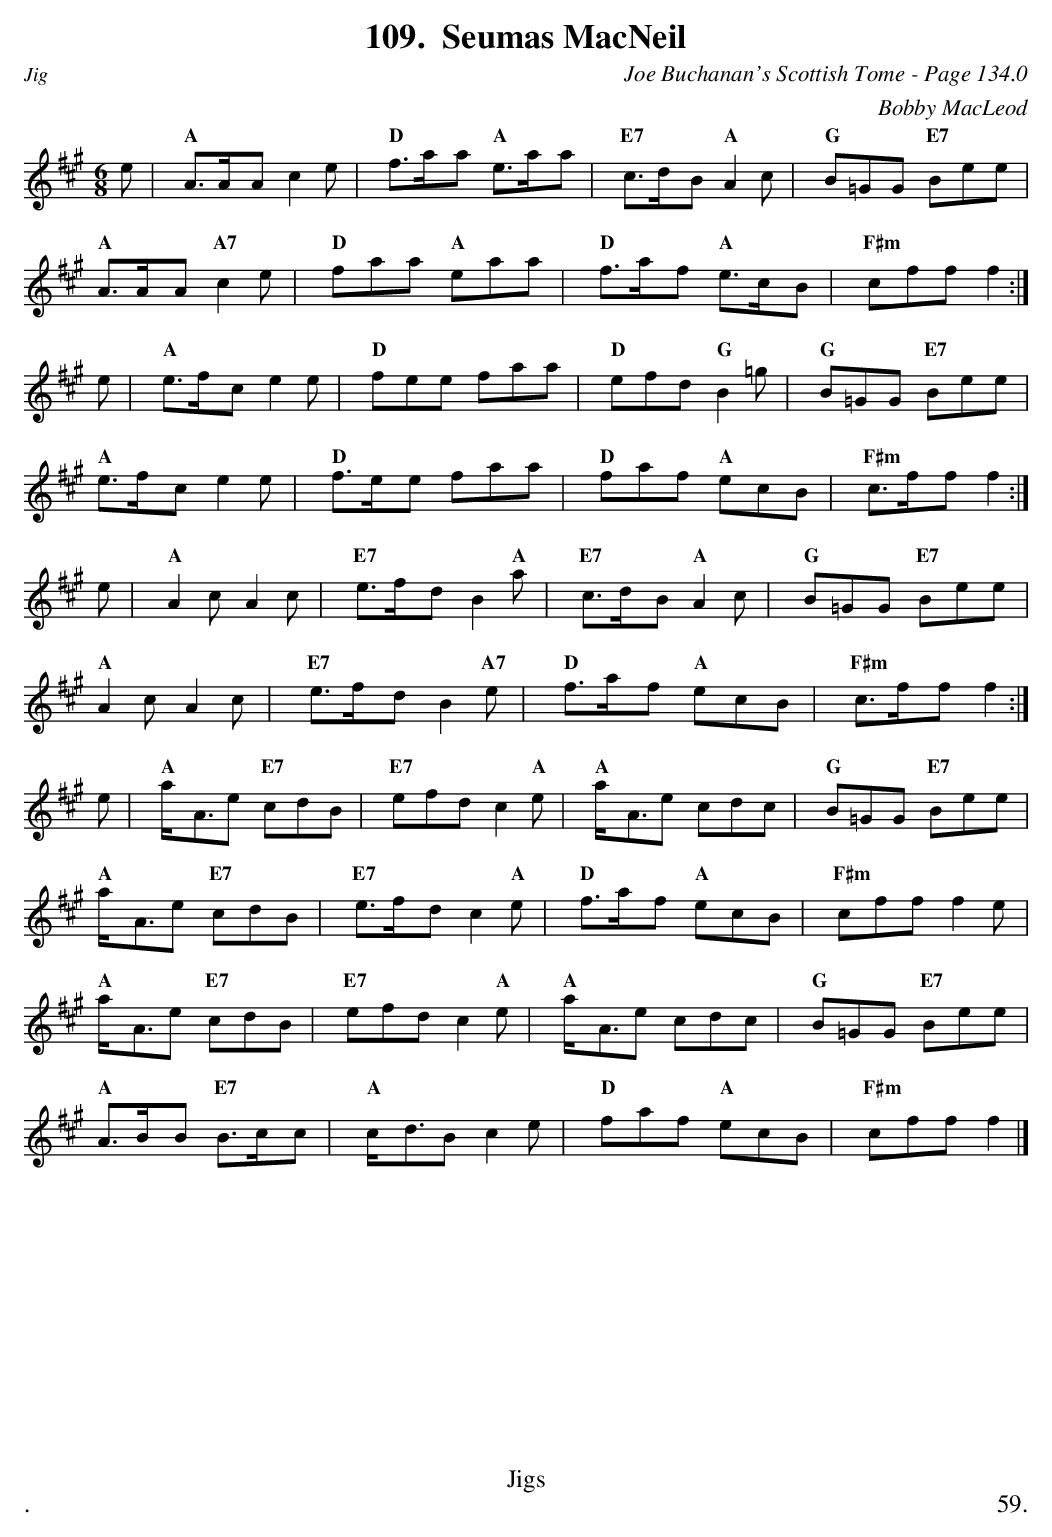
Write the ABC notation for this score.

X:1
T:Seumas MacNeil
C:Joe Buchanan's Scottish Tome - Page 134.0
C:Bobby MacLeod
L:1/8
M:6/8
K:A
e | "A"A>AA c2 e | "D"f>aa "A"e>aa | "E7"c>dB "A"A2 c | "G"B=GG "E7"Bee |
"A"A>AA "A7"c2 e | "D"faa "A"eaa | "D"f>af "A"e>cB | "F#m"cff f2 :|
e | "A"e>fc e2 e | "D"fee faa | "D"efd "G"B2 =g | "G"B=GG "E7"Bee |
"A"e>fc e2 e | "D"f>ee faa | "D"faf "A"ecB | "F#m"c>ff f2 :|
e | "A"A2 c A2 c | "E7"e>fd B2 "A"a | "E7"c>dB "A"A2 c | "G"B=GG "E7"Bee |
"A"A2 c A2 c | "E7"e>fd B2 "A7"e | "D"f>af "A"ecB | "F#m"c>ff f2 :|
e | "A"a<Ae "E7"cdB | "E7"efd c2 "A"e | "A"a<Ae cdc | "G"B=GG "E7"Bee |
"A"a<Ae "E7"cdB | "E7"e>fd c2 "A"e | "D"f>af "A"ecB | "F#m"cff f2 e |
"A"a<Ae "E7"cdB |  "E7"efd c2 "A"e | "A"a<Ae cdc | "G"B=GG "E7"Bee |
"A"A>BB "E7"B>cc | "A"c<dB c2 e | "D"faf "A"ecB | "F#m"cff f2 |]
